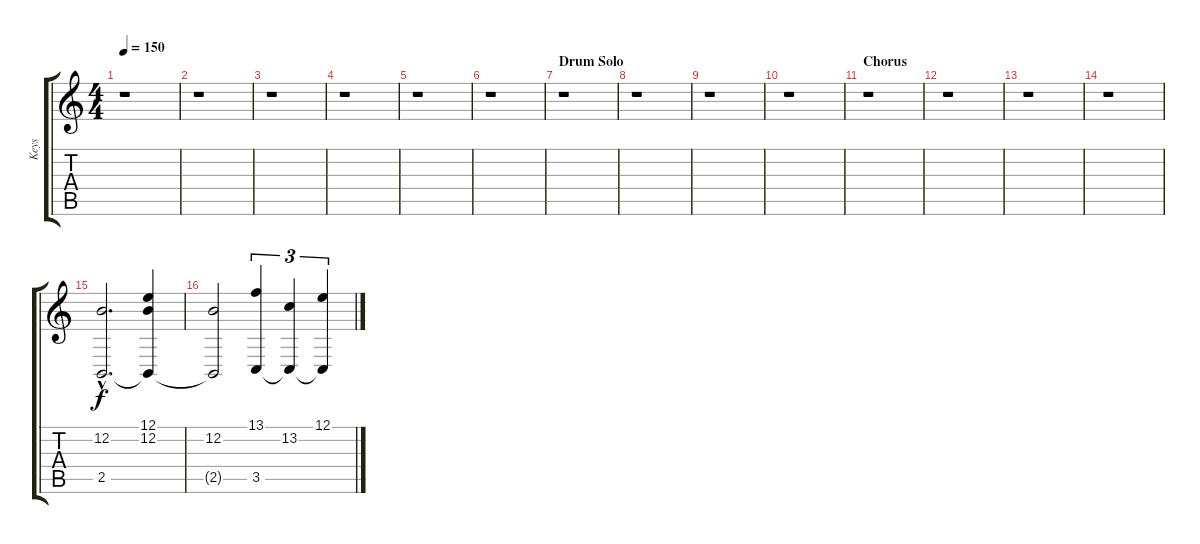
\track ("Keys" "Keys") {instrument bagpipe}
\staff {score tabs}
\tuning (E4 B3 G3 D3 A2 D2) {hide}
\ts (4 4)
\tempo 150
\clef g2
\ks c
r.1{dy f} |
r.1 |
r.1 |
r.1 |
r.1 |
r.1 |
\section ("" "Drum Solo")
r.1 |
r.1 |
r.1 |
r.1 |
\section ("" "Chorus")
r.1 |
r.1 |
r.1 |
r.1 |
(12.2{hac} 2.5{hac}).2{d} (12.1 12.2 2.5{t}).4 |
(12.2 2.5{t}).2 (13.1 3.5).4{tu (3 2)} (13.2 3.5{t}).4{tu (3 2)} (12.1 3.5{t}).4{tu (3 2)}
